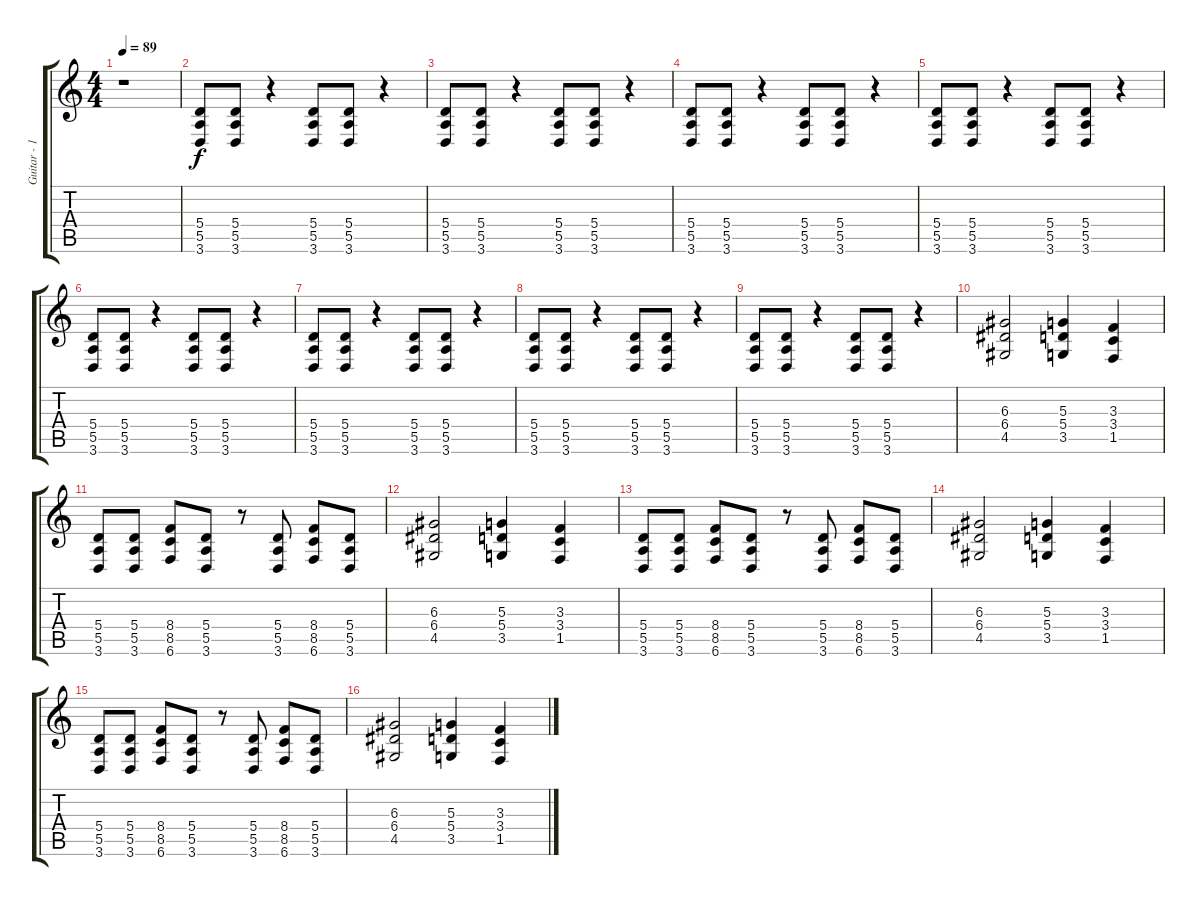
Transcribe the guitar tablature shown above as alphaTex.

\track ("Guitar - 1" "Guitar - 1") {instrument distortionguitar}
\staff {score tabs}
\tuning (B3 G3 D3 A2 E2 B1) {hide}
\ts (4 4)
\tempo 89
\clef g2
\ks c
r.1{dy f} |
(5.4 5.5 3.6).8 (5.4 5.5 3.6).8 r.4 (5.4 5.5 3.6).8 (5.4 5.5 3.6).8 r.4 |
(5.4 5.5 3.6).8 (5.4 5.5 3.6).8 r.4 (5.4 5.5 3.6).8 (5.4 5.5 3.6).8 r.4 |
(5.4 5.5 3.6).8 (5.4 5.5 3.6).8 r.4 (5.4 5.5 3.6).8 (5.4 5.5 3.6).8 r.4 |
(5.4 5.5 3.6).8 (5.4 5.5 3.6).8 r.4 (5.4 5.5 3.6).8 (5.4 5.5 3.6).8 r.4 |
(5.4 5.5 3.6).8 (5.4 5.5 3.6).8 r.4 (5.4 5.5 3.6).8 (5.4 5.5 3.6).8 r.4 |
(5.4 5.5 3.6).8 (5.4 5.5 3.6).8 r.4 (5.4 5.5 3.6).8 (5.4 5.5 3.6).8 r.4 |
(5.4 5.5 3.6).8 (5.4 5.5 3.6).8 r.4 (5.4 5.5 3.6).8 (5.4 5.5 3.6).8 r.4 |
(5.4 5.5 3.6).8 (5.4 5.5 3.6).8 r.4 (5.4 5.5 3.6).8 (5.4 5.5 3.6).8 r.4 |
(6.3 6.4 4.5).2 (5.3 5.4 3.5).4 (3.3 3.4 1.5).4 |
(5.4 5.5 3.6).8 (5.4 5.5 3.6).8 (8.4 8.5 6.6).8 (5.4 5.5 3.6).8 r.8 (5.4 5.5 3.6).8 (8.4 8.5 6.6).8 (5.4 5.5 3.6).8 |
(6.3 6.4 4.5).2 (5.3 5.4 3.5).4 (3.3 3.4 1.5).4 |
(5.4 5.5 3.6).8 (5.4 5.5 3.6).8 (8.4 8.5 6.6).8 (5.4 5.5 3.6).8 r.8 (5.4 5.5 3.6).8 (8.4 8.5 6.6).8 (5.4 5.5 3.6).8 |
(6.3 6.4 4.5).2 (5.3 5.4 3.5).4 (3.3 3.4 1.5).4 |
(5.4 5.5 3.6).8 (5.4 5.5 3.6).8 (8.4 8.5 6.6).8 (5.4 5.5 3.6).8 r.8 (5.4 5.5 3.6).8 (8.4 8.5 6.6).8 (5.4 5.5 3.6).8 |
(6.3 6.4 4.5).2 (5.3 5.4 3.5).4 (3.3 3.4 1.5).4
